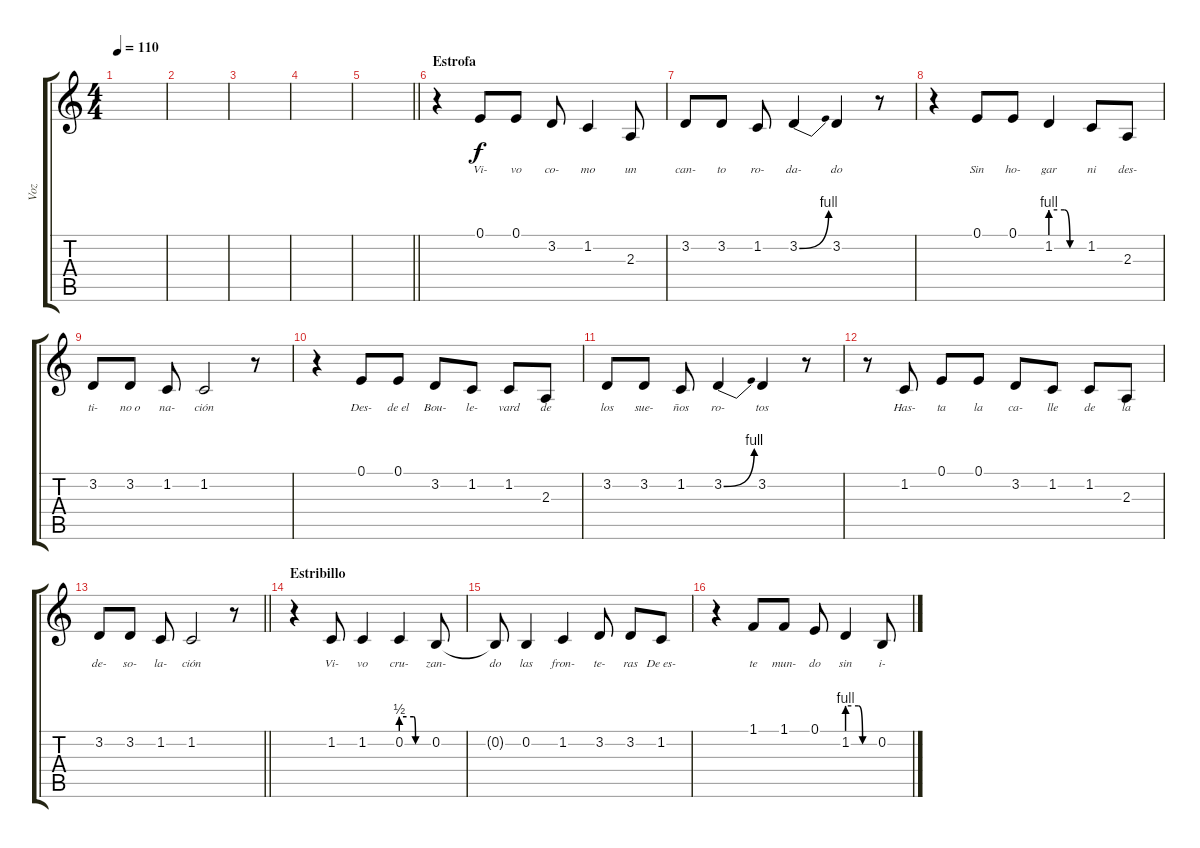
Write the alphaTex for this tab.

\track ("Voz" "Voz") {instrument altosax}
\staff {score tabs}
\tuning (E4 B3 G3 D3 A2 E2) {hide}
\ts (4 4)
\tempo 110
\clef g2
\ks c
|
|
|
|
\barLineRight lightlight
|
\section ("" "Estrofa")
r.4 0.1.8{lyrics (0 "Vi-") lyrics (1 "") lyrics (2 "") lyrics (3 "") lyrics (4 "")} 0.1.8{lyrics (0 "vo") lyrics (1 "") lyrics (2 "") lyrics (3 "") lyrics (4 "")} 3.2.8{lyrics (0 "co-") lyrics (1 "") lyrics (2 "") lyrics (3 "") lyrics (4 "")} 1.2.4{lyrics (0 "mo") lyrics (1 "") lyrics (2 "") lyrics (3 "") lyrics (4 "")} 2.3.8{lyrics (0 "un") lyrics (1 "") lyrics (2 "") lyrics (3 "") lyrics (4 "")} |
3.2.8{lyrics (0 "can-") lyrics (1 "") lyrics (2 "") lyrics (3 "") lyrics (4 "")} 3.2.8{lyrics (0 "to") lyrics (1 "") lyrics (2 "") lyrics (3 "") lyrics (4 "")} 1.2.8{lyrics (0 "ro-") lyrics (1 "") lyrics (2 "") lyrics (3 "") lyrics (4 "")} 3.2{be (bend 0 0 60 4)}.4{lyrics (0 "da-") lyrics (1 "") lyrics (2 "") lyrics (3 "") lyrics (4 "")} 3.2.4{lyrics (0 "do") lyrics (1 "") lyrics (2 "") lyrics (3 "") lyrics (4 "")} r.8 |
r.4 0.1.8{lyrics (0 "Sin") lyrics (1 "") lyrics (2 "") lyrics (3 "") lyrics (4 "")} 0.1.8{lyrics (0 "ho-") lyrics (1 "") lyrics (2 "") lyrics (3 "") lyrics (4 "")} 1.2{be (custom 0 4 25 4 35 0 60 0)}.4{lyrics (0 "gar") lyrics (1 "") lyrics (2 "") lyrics (3 "") lyrics (4 "")} 1.2.8{lyrics (0 "ni") lyrics (1 "") lyrics (2 "") lyrics (3 "") lyrics (4 "")} 2.3.8{lyrics (0 "des-") lyrics (1 "") lyrics (2 "") lyrics (3 "") lyrics (4 "")} |
3.2.8{lyrics (0 "ti-") lyrics (1 "") lyrics (2 "") lyrics (3 "") lyrics (4 "")} 3.2.8{lyrics (0 "no o") lyrics (1 "") lyrics (2 "") lyrics (3 "") lyrics (4 "")} 1.2.8{lyrics (0 "na-") lyrics (1 "") lyrics (2 "") lyrics (3 "") lyrics (4 "")} 1.2.2{lyrics (0 "ción") lyrics (1 "") lyrics (2 "") lyrics (3 "") lyrics (4 "")} r.8 |
r.4 0.1.8{lyrics (0 "Des-") lyrics (1 "") lyrics (2 "") lyrics (3 "") lyrics (4 "")} 0.1.8{lyrics (0 "de el") lyrics (1 "") lyrics (2 "") lyrics (3 "") lyrics (4 "")} 3.2.8{lyrics (0 "Bou-") lyrics (1 "") lyrics (2 "") lyrics (3 "") lyrics (4 "")} 1.2.8{lyrics (0 "le-") lyrics (1 "") lyrics (2 "") lyrics (3 "") lyrics (4 "")} 1.2.8{lyrics (0 "vard") lyrics (1 "") lyrics (2 "") lyrics (3 "") lyrics (4 "")} 2.3.8{lyrics (0 "de") lyrics (1 "") lyrics (2 "") lyrics (3 "") lyrics (4 "")} |
3.2.8{lyrics (0 "los") lyrics (1 "") lyrics (2 "") lyrics (3 "") lyrics (4 "")} 3.2.8{lyrics (0 "sue-") lyrics (1 "") lyrics (2 "") lyrics (3 "") lyrics (4 "")} 1.2.8{lyrics (0 "ños") lyrics (1 "") lyrics (2 "") lyrics (3 "") lyrics (4 "")} 3.2{be (bend 0 0 60 4)}.4{lyrics (0 "ro-") lyrics (1 "") lyrics (2 "") lyrics (3 "") lyrics (4 "")} 3.2.4{lyrics (0 "tos") lyrics (1 "") lyrics (2 "") lyrics (3 "") lyrics (4 "")} r.8 |
r.8 1.2.8{lyrics (0 "Has-") lyrics (1 "") lyrics (2 "") lyrics (3 "") lyrics (4 "")} 0.1.8{lyrics (0 "ta") lyrics (1 "") lyrics (2 "") lyrics (3 "") lyrics (4 "")} 0.1.8{lyrics (0 "la") lyrics (1 "") lyrics (2 "") lyrics (3 "") lyrics (4 "")} 3.2.8{lyrics (0 "ca-") lyrics (1 "") lyrics (2 "") lyrics (3 "") lyrics (4 "")} 1.2.8{lyrics (0 "lle") lyrics (1 "") lyrics (2 "") lyrics (3 "") lyrics (4 "")} 1.2.8{lyrics (0 "de") lyrics (1 "") lyrics (2 "") lyrics (3 "") lyrics (4 "")} 2.3.8{lyrics (0 "la") lyrics (1 "") lyrics (2 "") lyrics (3 "") lyrics (4 "")} |
\barLineRight lightlight
3.2.8{lyrics (0 "de-") lyrics (1 "") lyrics (2 "") lyrics (3 "") lyrics (4 "")} 3.2.8{lyrics (0 "so-") lyrics (1 "") lyrics (2 "") lyrics (3 "") lyrics (4 "")} 1.2.8{lyrics (0 "la-") lyrics (1 "") lyrics (2 "") lyrics (3 "") lyrics (4 "")} 1.2.2{lyrics (0 "ción") lyrics (1 "") lyrics (2 "") lyrics (3 "") lyrics (4 "")} r.8 |
\section ("" "Estribillo")
r.4 1.2.8{lyrics (0 "Vi-") lyrics (1 "") lyrics (2 "") lyrics (3 "") lyrics (4 "")} 1.2.4{lyrics (0 "vo") lyrics (1 "") lyrics (2 "") lyrics (3 "") lyrics (4 "")} 0.2{be (custom 0 2 28 2 32 0 60 0)}.4{lyrics (0 "cru-") lyrics (1 "") lyrics (2 "") lyrics (3 "") lyrics (4 "")} 0.2.8{lyrics (0 "zan-") lyrics (1 "") lyrics (2 "") lyrics (3 "") lyrics (4 "")} |
0.2{t}.8{lyrics (0 "do") lyrics (1 "") lyrics (2 "") lyrics (3 "") lyrics (4 "")} 0.2.4{lyrics (0 "las") lyrics (1 "") lyrics (2 "") lyrics (3 "") lyrics (4 "")} 1.2.4{lyrics (0 "fron-") lyrics (1 "") lyrics (2 "") lyrics (3 "") lyrics (4 "")} 3.2.8{lyrics (0 "te-") lyrics (1 "") lyrics (2 "") lyrics (3 "") lyrics (4 "")} 3.2.8{lyrics (0 "ras") lyrics (1 "") lyrics (2 "") lyrics (3 "") lyrics (4 "")} 1.2.8{lyrics (0 "De es-") lyrics (1 "") lyrics (2 "") lyrics (3 "") lyrics (4 "")} |
r.4 1.1.8{lyrics (0 "te") lyrics (1 "") lyrics (2 "") lyrics (3 "") lyrics (4 "")} 1.1.8{lyrics (0 "mun-") lyrics (1 "") lyrics (2 "") lyrics (3 "") lyrics (4 "")} 0.1.8{lyrics (0 "do") lyrics (1 "") lyrics (2 "") lyrics (3 "") lyrics (4 "")} 1.2{be (custom 0 4 25 4 34 0 60 0)}.4{lyrics (0 "sin") lyrics (1 "") lyrics (2 "") lyrics (3 "") lyrics (4 "")} 0.2.8{lyrics (0 "i-") lyrics (1 "") lyrics (2 "") lyrics (3 "") lyrics (4 "")}
